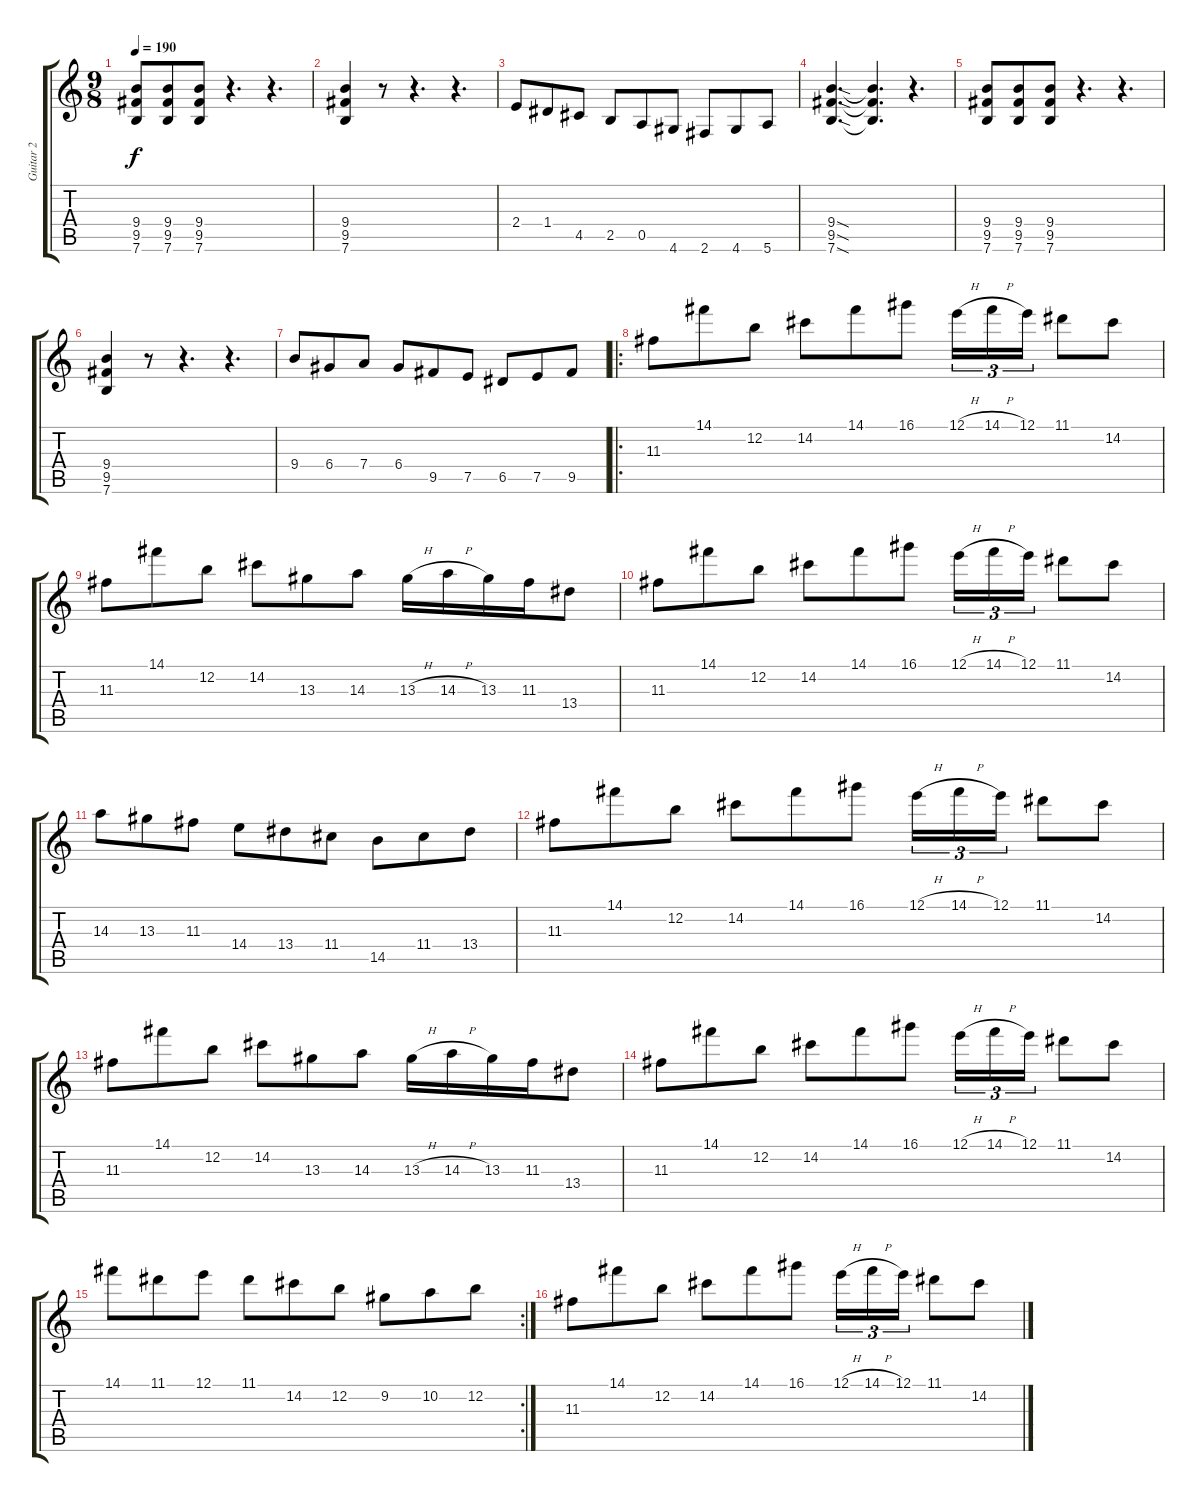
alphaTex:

\track ("Guitar 2" "Guitar 2") {instrument distortionguitar}
\staff {score tabs}
\tuning (E4 B3 G3 D3 A2 E2) {hide}
\ts (9 8)
\tempo 190
\clef g2
\ks c
(9.4 9.5 7.6).8{dy f} (9.4 9.5 7.6).8 (9.4 9.5 7.6).8 r.4{d} r.4{d} |
(9.4 9.5 7.6).4 r.8 r.4{d} r.4{d} |
2.4.8 1.4.8 4.5.8 2.5.8 0.5.8 4.6.8 2.6.8 4.6.8 5.6.8 |
(9.4{sod} 9.5{sod} 7.6{sod}).4{d} (9.4{t} 9.5{t} 7.6{t}).4{d} r.4{d} |
(9.4 9.5 7.6).8 (9.4 9.5 7.6).8 (9.4 9.5 7.6).8 r.4{d} r.4{d} |
(9.4 9.5 7.6).4 r.8 r.4{d} r.4{d} |
9.4.8 6.4.8 7.4.8 6.4.8 9.5.8 7.5.8 6.5.8 7.5.8 9.5.8 |
\ro
11.3.8 14.1.8 12.2.8 14.2.8 14.1.8 16.1.8 12.1{h}.16{tu (3 2)} 14.1{h}.16{tu (3 2)} 12.1.16{tu (3 2)} 11.1.8 14.2.8 |
11.3.8 14.1.8 12.2.8 14.2.8 13.3.8 14.3.8 13.3{h}.16 14.3{h}.16 13.3.16 11.3.16 13.4.8 |
11.3.8 14.1.8 12.2.8 14.2.8 14.1.8 16.1.8 12.1{h}.16{tu (3 2)} 14.1{h}.16{tu (3 2)} 12.1.16{tu (3 2)} 11.1.8 14.2.8 |
14.3.8 13.3.8 11.3.8 14.4.8 13.4.8 11.4.8 14.5.8 11.4.8 13.4.8 |
11.3.8 14.1.8 12.2.8 14.2.8 14.1.8 16.1.8 12.1{h}.16{tu (3 2)} 14.1{h}.16{tu (3 2)} 12.1.16{tu (3 2)} 11.1.8 14.2.8 |
11.3.8 14.1.8 12.2.8 14.2.8 13.3.8 14.3.8 13.3{h}.16 14.3{h}.16 13.3.16 11.3.16 13.4.8 |
11.3.8 14.1.8 12.2.8 14.2.8 14.1.8 16.1.8 12.1{h}.16{tu (3 2)} 14.1{h}.16{tu (3 2)} 12.1.16{tu (3 2)} 11.1.8 14.2.8 |
\rc 2
14.1.8 11.1.8 12.1.8 11.1.8 14.2.8 12.2.8 9.2.8 10.2.8 12.2.8 |
11.3.8 14.1.8 12.2.8 14.2.8 14.1.8 16.1.8 12.1{h}.16{tu (3 2)} 14.1{h}.16{tu (3 2)} 12.1.16{tu (3 2)} 11.1.8 14.2.8
